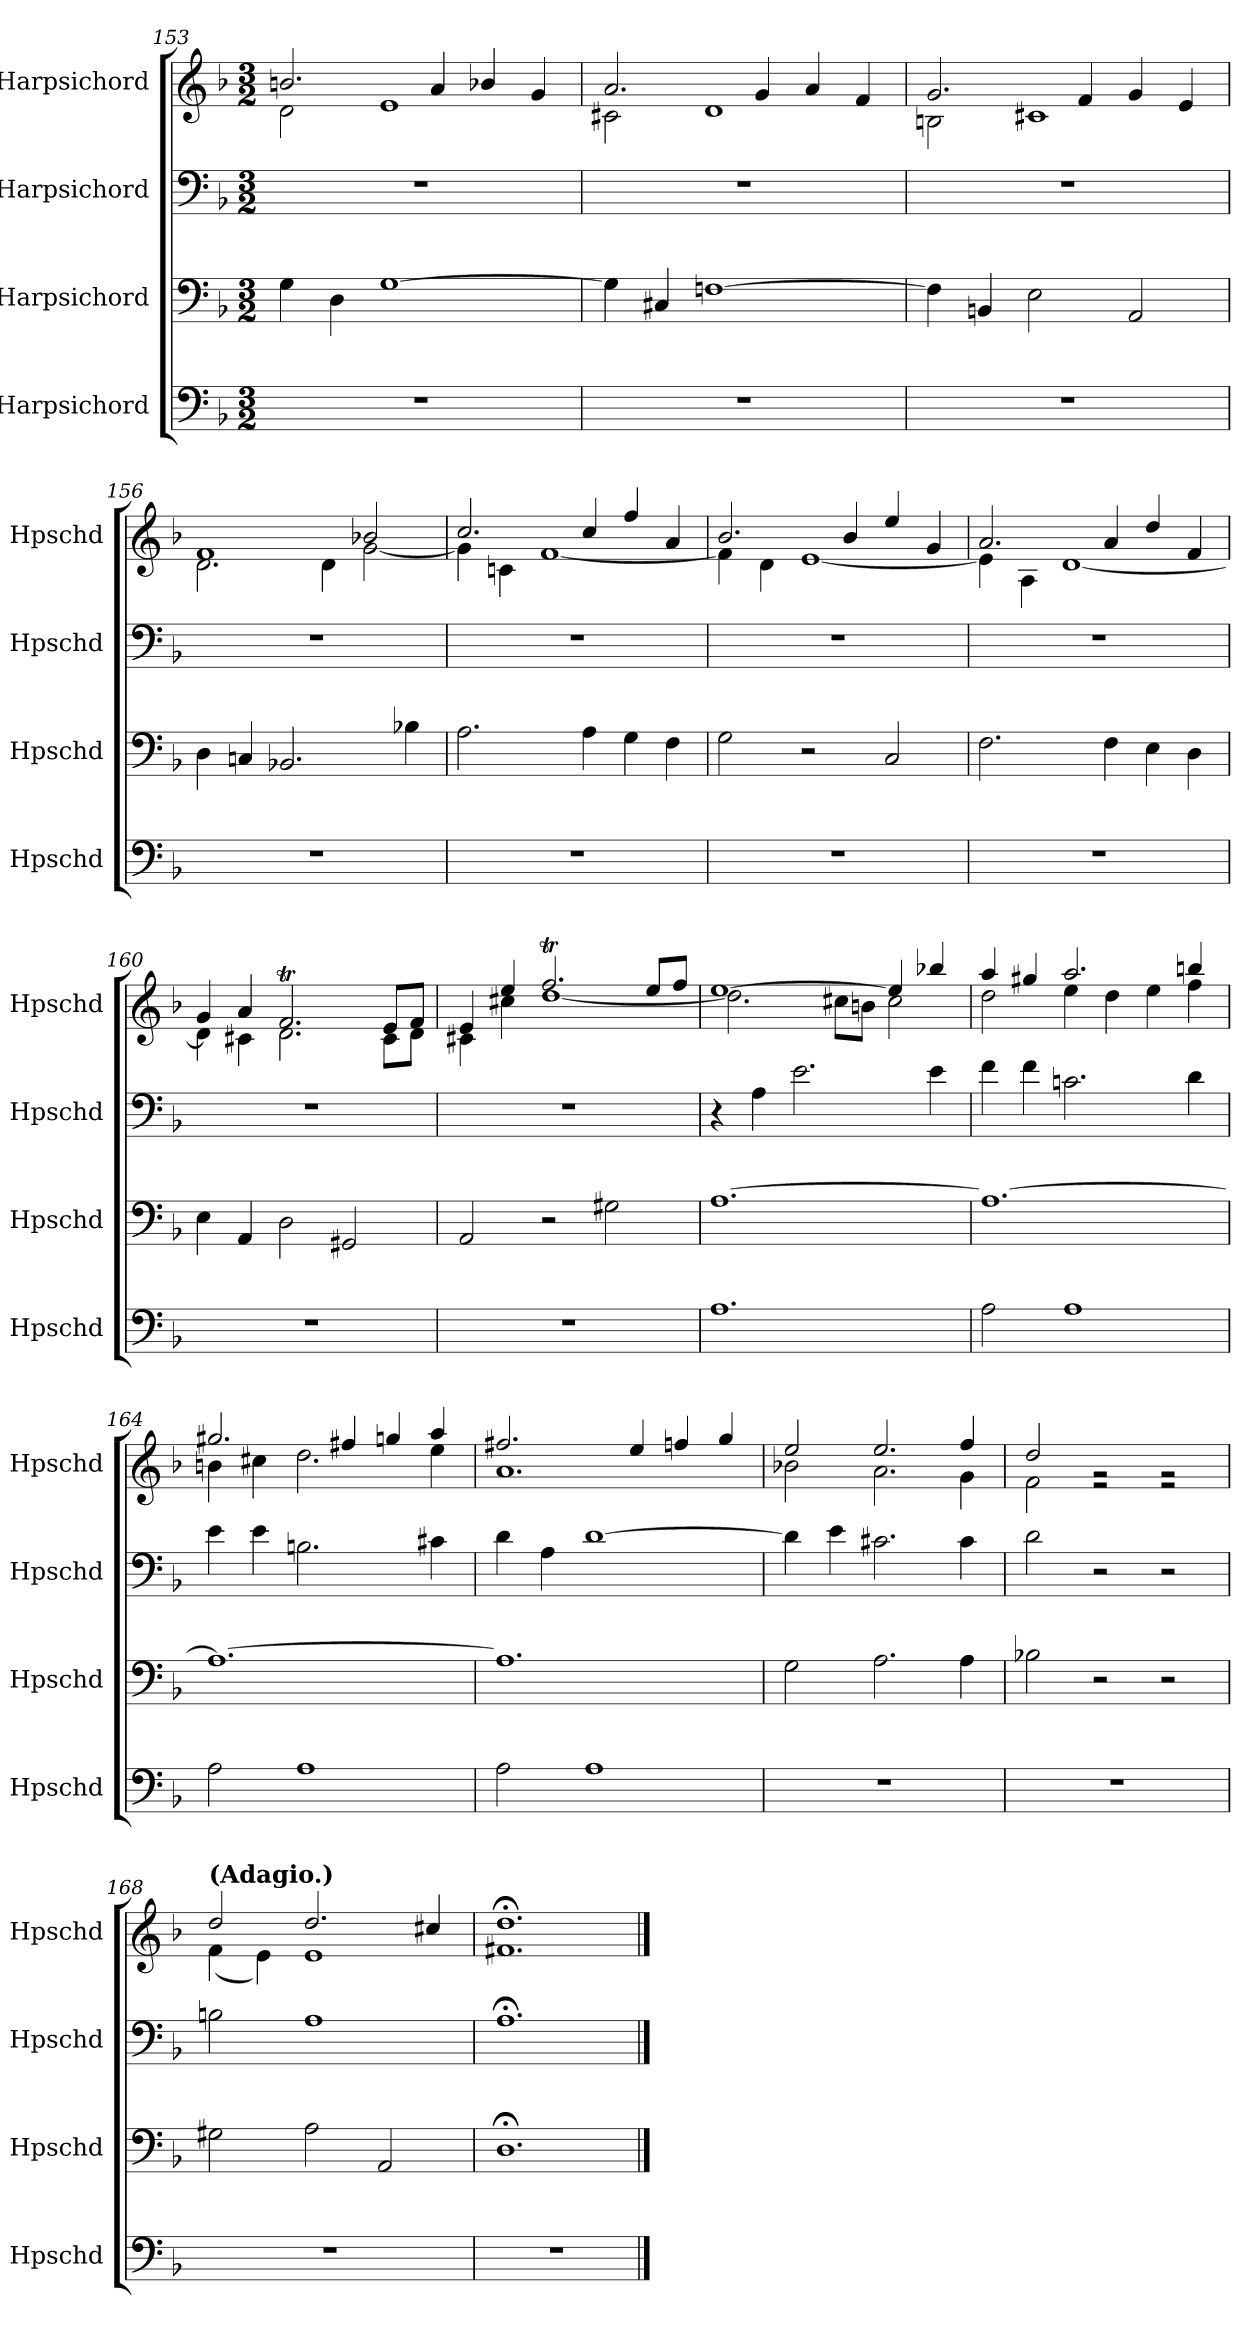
**kern	**kern	**kern	**kern
*part4	*part3	*part2	*part1
*staff4	*staff3	*staff2	*staff1
*I"Harpsichord	*I"Harpsichord	*I"Harpsichord	*I"Harpsichord
*I'Hpschd	*I'Hpschd	*I'Hpschd	*I'Hpschd
*clefF4	*clefF4	*clefF4	*clefG2
*k[b-]	*k[b-]	*k[b-]	*k[b-]
*M3/2	*M3/2	*M3/2	*M3/2
=153	=153	=153	=153
*	*	*	*^
1.r	4G\	1.r	2.bn/	2d\
.	4D\	.	.	.
.	[1G	.	.	1e
.	.	.	4a/	.
.	.	.	4b-X/	.
.	.	.	4g/	.
=154	=154	=154	=154	=154
1.r	4G\]	1.r	2.a/	2c#X\
.	4C#X/	.	.	.
.	[1Fn	.	.	1d
.	.	.	4g/	.
.	.	.	4a/	.
.	.	.	4f/	.
=155	=155	=155	=155	=155
1.r	4F\]	1.r	2.g/	2Bn\
.	4BBn/	.	.	.
.	2E\	.	.	1c#X
.	.	.	4f/	.
.	2AA/	.	4g/	.
.	.	.	4e/	.
!!LO:LB:g=z	!!
=156	=156	=156	=156	=156
1.r	4D\	1.r	1f	2.d\
.	4Cn/	.	.	.
.	2.BB-X/	.	.	.
.	.	.	.	4d\
.	.	.	2b-X/	[2g\
.	4B-X\	.	.	.
=157	=157	=157	=157	=157
1.r	2.A\	1.r	2.cc/	4g\]
.	.	.	.	4cn\
.	.	.	.	[1f
.	4A\	.	4cc/	.
.	4G\	.	4ff/	.
.	4F\	.	4a/	.
=158	=158	=158	=158	=158
1.r	2G\	1.r	2.b-/	4f\]
.	.	.	.	4d\
.	2r	.	.	[1e
.	.	.	4b-/	.
.	2C/	.	4ee/	.
.	.	.	4g/	.
=159	=159	=159	=159	=159
1.r	2.F\	1.r	2.a/	4e\]
.	.	.	.	4A\
.	.	.	.	[1d
.	4F\	.	4a/	.
.	4E\	.	4dd/	.
.	4D\	.	4f/	.
=160	=160	=160	=160	=160
1.r	4E\	1.r	4g/	4d\]
.	4AA/	.	4a/	4c#X\
.	2D\	.	2.fT/	2.d\
.	2GG#X/	.	.	.
.	.	.	8e/L	8c#\L
.	.	.	8f/J	8d\J
=161	=161	=161	=161	=161
1.r	2AA/	1.r	4e/	4c#X\
.	.	.	4ee/	4cc#X\
.	2r	.	2.ffT/	[1dd
.	2G#X\	.	.	.
.	.	.	8ee/L	.
.	.	.	8ff/J	.
!!LO:PB:g=z	!!
=162	=162	=162	=162	=162
1.A	[1.A	4r	[1ee	2.dd\]
.	.	4A\	.	.
.	.	2.e\	.	.
.	.	.	.	8cc#X\L
.	.	.	.	8bn\J
.	.	.	4ee/]	2cc#\
.	.	4e\	4bb-X/	.
=163	=163	=163	=163	=163
2A\	1.A_	4f\	4aa/	2dd\
.	.	4f\	4gg#X/	.
1A	.	2.cn\	2.aa/	4ee\
.	.	.	.	4dd\
.	.	.	.	4ee\
.	.	4d\	4bbn/	4ff\
=164	=164	=164	=164	=164
2A\	1.A_	4e\	2.gg#X/	4bn\
.	.	4e\	.	4cc#X\
1A	.	2.Bn\	.	2.dd\
.	.	.	4ff#X/	.
.	.	.	4ggn/	.
.	.	4c#X\	4aa/	4ee\
=165	=165	=165	=165	=165
2A\	1.A]	4d\	2.ff#X/	1.a
.	.	4A\	.	.
1A	.	[1d	.	.
.	.	.	4ee/	.
.	.	.	4ffn/	.
.	.	.	4gg/	.
=166	=166	=166	=166	=166
1.r	2G\	4d\]	2ee/	2b-X\
.	.	4e\	.	.
.	2.A\	2.c#X\	2.ee/	2.a\
.	4A\	4c#\	4ff/	4g\
=167	=167	=167	=167	=167
*	*	*	*MM100	*
1.r	2B-X\	2d\	2dd/	2f\
*	*	*	*MM115	*
.	2r	2r	2rg	2r
.	2r	2r	2rg	2r
=168	=168	=168	=168	=168
!	!	!	!LO:TX:a:B:t=(Adagio.)	!
1.r	2G#X\	2Bn\	2dd/	(4f\
.	.	.	.	4e\)
.	2A\	1A	2.dd/	1e
.	2AA/	.	.	.
*	*	*	*MM74	*
.	.	.	4cc#X/	.
=169	=169	=169	=169	=169
*	*	*	*MM55	*
1.r	1.D;<	1.A;<	1.dd;<	1.f#X
*	*	*	*v	*v
==	==	==	==
*-	*-	*-	*-
